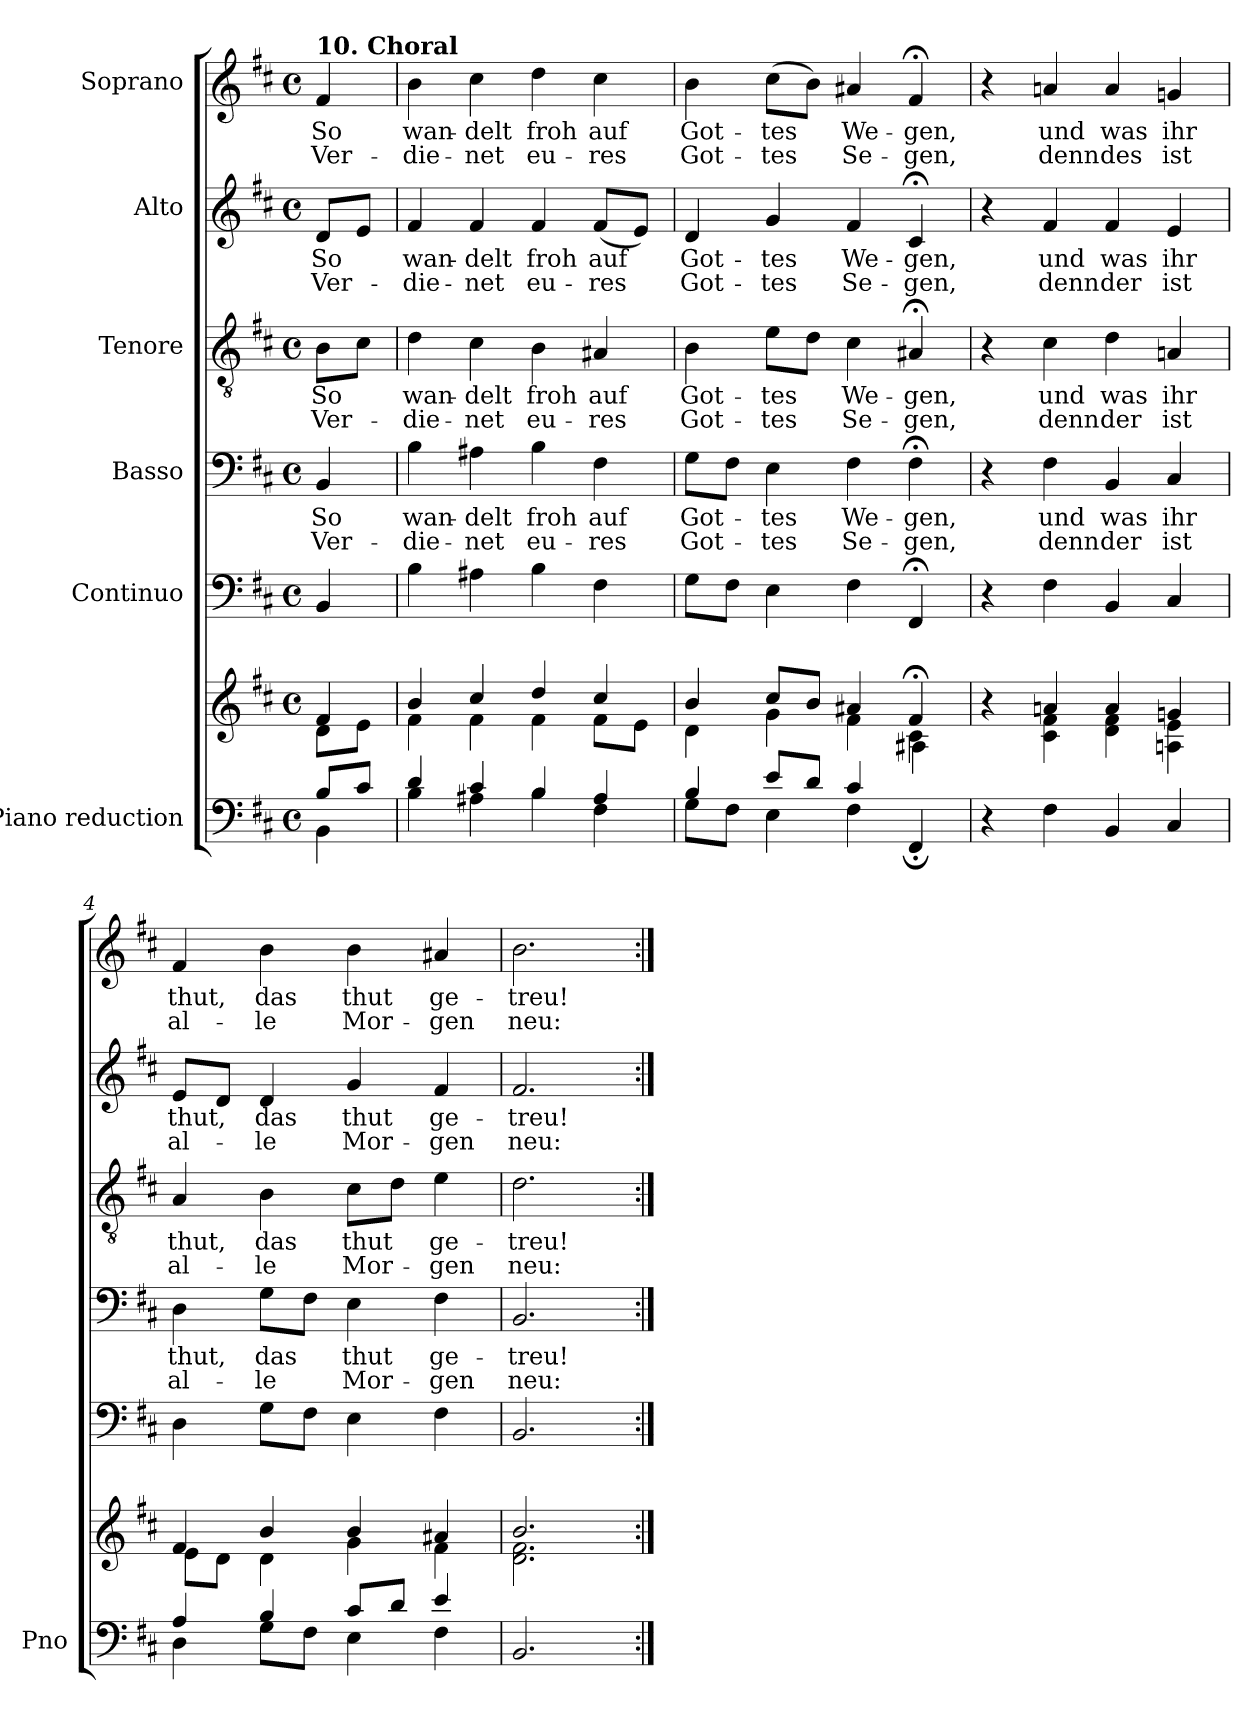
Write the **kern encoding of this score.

**kern	**kern	**kern	**kern	**text	**text	**kern	**text	**text	**kern	**text	**text	**kern	**text	**text
*part6	*part6	*part5	*part4	*part4	*part4	*part3	*part3	*part3	*part2	*part2	*part2	*part1	*part1	*part1
*staff7	*staff6	*staff5	*staff4	*staff4	*staff4	*staff3	*staff3	*staff3	*staff2	*staff2	*staff2	*staff1	*staff1	*staff1
*I"Piano reduction	*	*I"Continuo	*I"Basso	*	*	*I"Tenore	*	*	*I"Alto	*	*	*I"Soprano	*	*
*I'Pno	*	*	*	*	*	*	*	*	*	*	*	*	*	*
*clefF4	*clefG2	*clefF4	*clefF4	*	*	*clefGv2	*	*	*clefG2	*	*	*clefG2	*	*
*k[f#c#]	*k[f#c#]	*k[f#c#]	*k[f#c#]	*	*	*k[f#c#]	*	*	*k[f#c#]	*	*	*k[f#c#]	*	*
*M4/4	*M4/4	*M4/4	*M4/4	*	*	*M4/4	*	*	*M4/4	*	*	*M4/4	*	*
*met(c)	*met(c)	*met(c)	*met(c)	*	*	*met(c)	*	*	*met(c)	*	*	*met(c)	*	*
=	=	=	=	=	=	=	=	=	=	=	=	=	=	=
*^	*^	*	*	*	*	*	*	*	*	*	*	*	*	*
!	!	!	!	!	!	!	!	!	!	!	!	!	!	!LO:TX:a:B:t=10. Choral	!	!
!	!	!	!	!	!	!LO:LY:b	!LO:LY:b	!	!LO:LY:b	!LO:LY:b	!	!LO:LY:b	!LO:LY:b	!	!LO:LY:b	!LO:LY:b
8B/L	4BB\	4f#/	8d\L	4BB/	4BB/	So	Ver-	8B\L	So	Ver-	8d/L	So	Ver-	4f#/	So	Ver-
8c#/J	.	.	8e\J	.	.	.	.	8c#\J	.	.	8e/J	.	.	.	.	.
=1	=1	=1	=1	=1	=1	=1	=1	=1	=1	=1	=1	=1	=1	=1	=1	=1
!	!	!	!	!	!	!LO:LY:b	!LO:LY:b	!	!LO:LY:b	!LO:LY:b	!	!LO:LY:b	!LO:LY:b	!	!LO:LY:b	!LO:LY:b
4d/	4B\	4b/	4f#\	4B\	4B\	wan-	-die-	4d\	wan-	-die-	4f#/	wan-	-die-	4b\	wan-	-die-
!	!	!	!	!	!	!LO:LY:b	!LO:LY:b	!	!LO:LY:b	!LO:LY:b	!	!LO:LY:b	!LO:LY:b	!	!LO:LY:b	!LO:LY:b
4c#/	4A#X\	4cc#/	4f#\	4A#X\	4A#X\	-delt	-net	4c#\	-delt	-net	4f#/	-delt	-net	4cc#\	-delt	-net
!	!	!	!	!	!	!LO:LY:b	!LO:LY:b	!	!LO:LY:b	!LO:LY:b	!	!LO:LY:b	!LO:LY:b	!	!LO:LY:b	!LO:LY:b
4B/	4B\	4dd/	4f#\	4B\	4B\	froh	eu-	4B\	froh	eu-	4f#/	froh	eu-	4dd\	froh	eu-
!	!	!	!	!	!	!LO:LY:b	!LO:LY:b	!	!LO:LY:b	!LO:LY:b	!	!LO:LY:b	!LO:LY:b	!	!LO:LY:b	!LO:LY:b
4A#/	4F#\	4cc#/	8f#\L	4F#\	4F#\	auf	-res	4A#X/	auf	-res	(<8f#/L	auf	-res	4cc#\	auf	-res
.	.	.	8e\J	.	.	.	.	.	.	.	8e/J)	.	.	.	.	.
=2	=2	=2	=2	=2	=2	=2	=2	=2	=2	=2	=2	=2	=2	=2	=2	=2
*	*	*	*^	*	*	*	*	*	*	*	*	*	*	*	*	*
!	!	!	!	!	!	!	!LO:LY:b	!LO:LY:b	!	!LO:LY:b	!LO:LY:b	!	!LO:LY:b	!LO:LY:b	!	!LO:LY:b	!LO:LY:b
4B/	8G\L	4b/	4d\	2.ryy	8G\L	8G\L	Got-	Got-	4B\	Got-	Got-	4d/	Got-	Got-	4b\	Got-	Got-
.	8F#\J	.	.	.	8F#\J	8F#\J	.	.	.	.	.	.	.	.	.	.	.
!	!	!	!	!	!	!	!LO:LY:b	!LO:LY:b	!	!LO:LY:b	!LO:LY:b	!	!LO:LY:b	!LO:LY:b	!	!LO:LY:b	!LO:LY:b
8e/L	4E\	8cc#/L	4g\	.	4E\	4E\	-tes	-tes	8e\L	-tes	-tes	4g/	-tes	-tes	(>8cc#\L	-tes	-tes
8d/J	.	8b/J	.	.	.	.	.	.	8d\J	.	.	.	.	.	8b\J)	.	.
!	!	!	!	!	!	!	!LO:LY:b	!LO:LY:b	!	!LO:LY:b	!LO:LY:b	!	!LO:LY:b	!LO:LY:b	!	!LO:LY:b	!LO:LY:b
4c#/	4F#\	4a#X/	4f#\	.	4F#\	4F#\	We-	Se-	4c#\	We-	Se-	4f#/	We-	Se-	4a#X/	We-	Se-
!	!	!	!	!	!	!	!LO:LY:b	!LO:LY:b	!	!LO:LY:b	!LO:LY:b	!	!LO:LY:b	!LO:LY:b	!	!LO:LY:b	!LO:LY:b
4ryy	4FF#;/	4f#;</	4c#\	4A#X\	4FF#;</	4F#;<\	-gen,	-gen,	4A#X;</	-gen,	-gen,	4c#;</	-gen,	-gen,	4f#;</	-gen,	-gen,
*v	*v	*	*	*	*	*	*	*	*	*	*	*	*	*	*	*	*
*	*	*v	*v	*	*	*	*	*	*	*	*	*	*	*	*	*
=3	=3	=3	=3	=3	=3	=3	=3	=3	=3	=3	=3	=3	=3	=3	=3
4r	4r	4ryy	4r	4r	.	.	4r	.	.	4r	.	.	4r	.	.
!	!	!	!	!	!LO:LY:b	!LO:LY:b	!	!LO:LY:b	!LO:LY:b	!	!LO:LY:b	!LO:LY:b	!	!LO:LY:b	!LO:LY:b
4F#\	4an/	4c#\ 4f#\	4F#\	4F#\	und	denn	4c#\	und	denn	4f#/	und	denn	4an/	und	denn
!	!	!	!	!	!LO:LY:b	!LO:LY:b	!	!LO:LY:b	!LO:LY:b	!	!LO:LY:b	!LO:LY:b	!	!LO:LY:b	!LO:LY:b
4BB/	4a/	4d\ 4f#\	4BB/	4BB/	was	der	4d\	was	der	4f#/	was	der	4a/	was	des
!	!	!	!	!	!LO:LY:b	!LO:LY:b	!	!LO:LY:b	!LO:LY:b	!	!LO:LY:b	!LO:LY:b	!	!LO:LY:b	!LO:LY:b
4C#/	4gn/	4An\ 4e\	4C#/	4C#/	ihr	ist	4An/	ihr	ist	4e/	ihr	ist	4gn/	ihr	ist
=4	=4	=4	=4	=4	=4	=4	=4	=4	=4	=4	=4	=4	=4	=4	=4
*^	*	*	*	*	*	*	*	*	*	*	*	*	*	*	*
!	!	!	!	!	!	!LO:LY:b	!LO:LY:b	!	!LO:LY:b	!LO:LY:b	!	!LO:LY:b	!LO:LY:b	!	!LO:LY:b	!LO:LY:b
4A/	4D\	4f#/	8e\L	4D\	4D\	thut,	al-	4A/	thut,	al-	8e/L	thut,	al-	4f#/	thut,	al-
.	.	.	8d\J	.	.	.	.	.	.	.	8d/J	.	.	.	.	.
!	!	!	!	!	!	!LO:LY:b	!LO:LY:b	!	!LO:LY:b	!LO:LY:b	!	!LO:LY:b	!LO:LY:b	!	!LO:LY:b	!LO:LY:b
4B/	8G\L	4b/	4d\	8G\L	8G\L	das	-le	4B\	das	-le	4d/	das	-le	4b\	das	-le
.	8F#\J	.	.	8F#\J	8F#\J	.	.	.	.	.	.	.	.	.	.	.
!	!	!	!	!	!	!LO:LY:b	!LO:LY:b	!	!LO:LY:b	!LO:LY:b	!	!LO:LY:b	!LO:LY:b	!	!LO:LY:b	!LO:LY:b
8c#/L	4E\	4b/	4g\	4E\	4E\	thut	Mor-	8c#\L	thut	Mor-	4g/	thut	Mor-	4b\	thut	Mor-
8d/J	.	.	.	.	.	.	.	8d\J	.	.	.	.	.	.	.	.
!	!	!	!	!	!	!LO:LY:b	!LO:LY:b	!	!LO:LY:b	!LO:LY:b	!	!LO:LY:b	!LO:LY:b	!	!LO:LY:b	!LO:LY:b
4e/	4F#\	4a#X/	4f#\	4F#\	4F#\	ge-	-gen	4e\	ge-	-gen	4f#/	ge-	-gen	4a#X/	ge-	-gen
=5	=5	=5	=5	=5	=5	=5	=5	=5	=5	=5	=5	=5	=5	=5	=5	=5
!	!	!	!	!	!	!LO:LY:b	!LO:LY:b	!	!LO:LY:b	!LO:LY:b	!	!LO:LY:b	!LO:LY:b	!	!LO:LY:b	!LO:LY:b
*v	*v	*	*	*	*	*	*	*	*	*	*	*	*	*	*	*
2.BB/	2.b/	2.d\ 2.f#\	2.BB/	2.BB/	-treu!	neu:	2.d\	-treu!	neu:	2.f#/	-treu!	neu:	2.b\	-treu!	neu:
*	*v	*v	*	*	*	*	*	*	*	*	*	*	*	*	*
=:|!	=:|!	=:|!	=:|!	=:|!	=:|!	=:|!	=:|!	=:|!	=:|!	=:|!	=:|!	=:|!	=:|!	=:|!
*-	*-	*-	*-	*-	*-	*-	*-	*-	*-	*-	*-	*-	*-	*-
